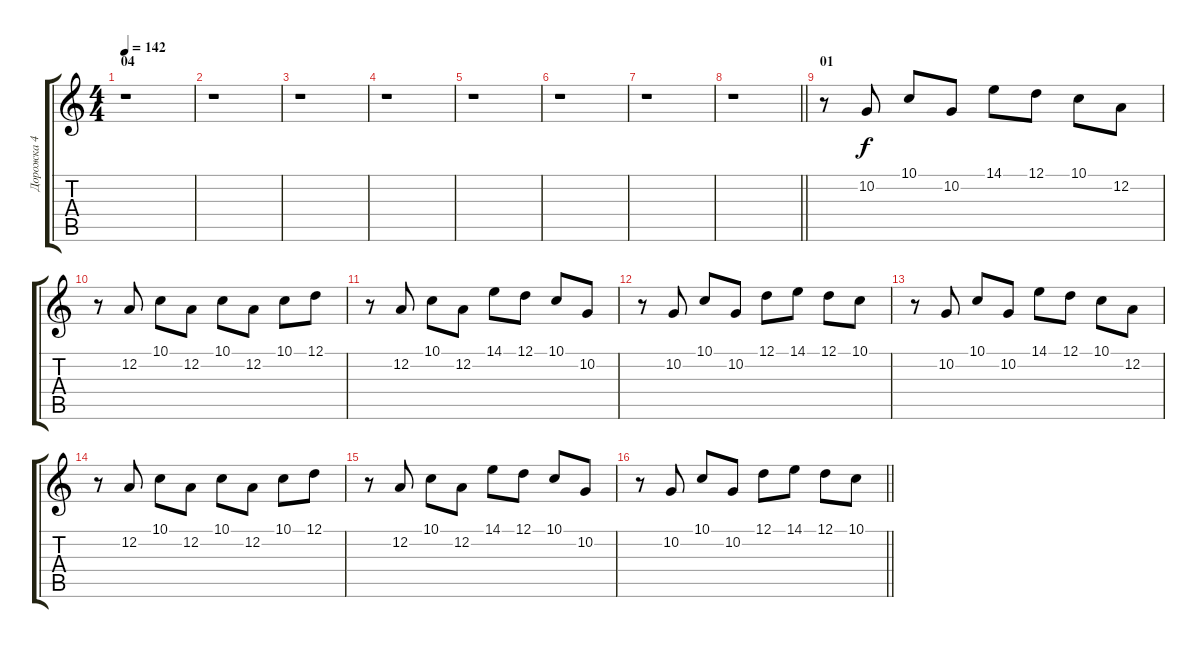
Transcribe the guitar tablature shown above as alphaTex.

\track ("Дорожка 4" "Дорожка 4") {instrument lead2sawtooth}
\staff {score tabs}
\tuning (D4 A3 F3 C3 G2 D2) {hide}
\ts (4 4)
\section ("" "04")
\tempo 142
\clef g2
\ks c
r.1{dy f} |
r.1 |
r.1 |
r.1 |
r.1 |
r.1 |
r.1 |
\barLineRight lightlight
r.1 |
\section ("" "01")
r.8 10.2.8 10.1.8 10.2.8 14.1.8 12.1.8 10.1.8 12.2.8 |
r.8 12.2.8 10.1.8 12.2.8 10.1.8 12.2.8 10.1.8 12.1.8 |
r.8 12.2.8 10.1.8 12.2.8 14.1.8 12.1.8 10.1.8 10.2.8 |
r.8 10.2.8 10.1.8 10.2.8 12.1.8 14.1.8 12.1.8 10.1.8 |
r.8 10.2.8 10.1.8 10.2.8 14.1.8 12.1.8 10.1.8 12.2.8 |
r.8 12.2.8 10.1.8 12.2.8 10.1.8 12.2.8 10.1.8 12.1.8 |
r.8 12.2.8 10.1.8 12.2.8 14.1.8 12.1.8 10.1.8 10.2.8 |
\barLineRight lightlight
r.8 10.2.8 10.1.8 10.2.8 12.1.8 14.1.8 12.1.8 10.1.8
